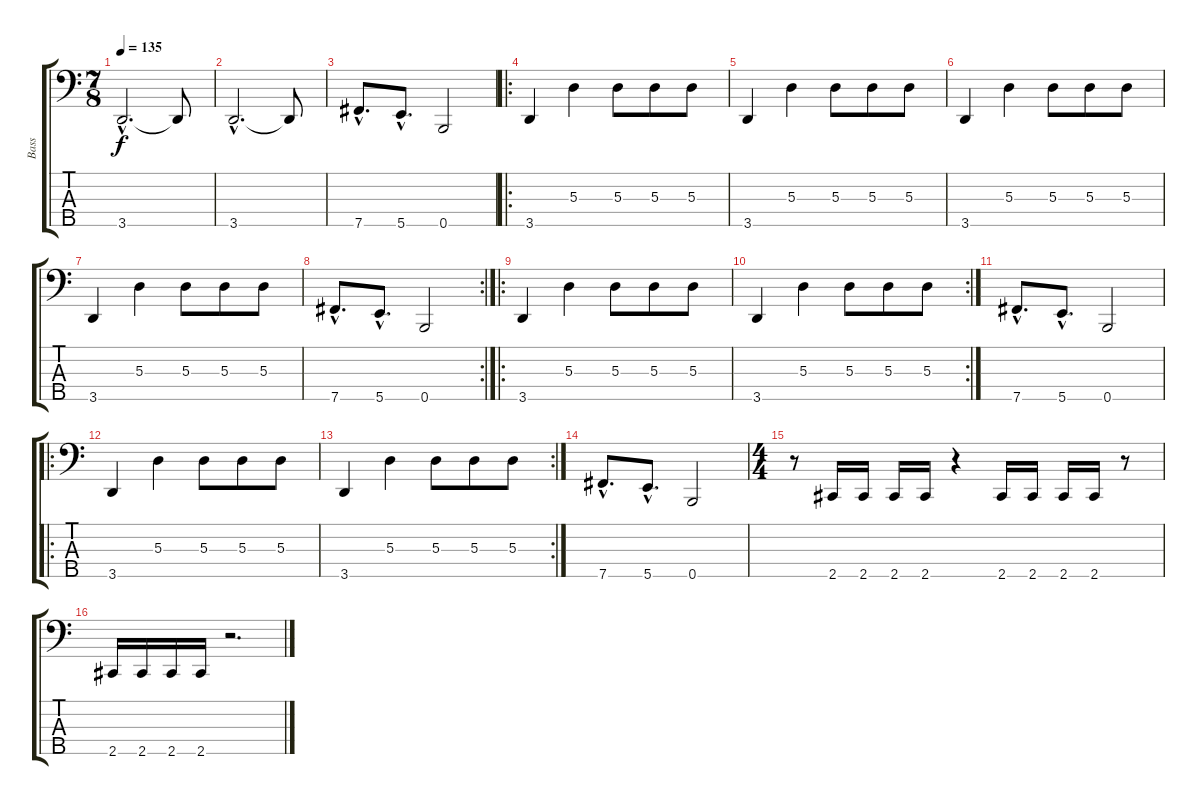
\track ("Bass" "Bass") {instrument electricbassfinger}
\staff {score tabs}
\tuning (G2 D2 A1 E1 B0) {hide}
\ts (7 8)
\tempo 135
\clef f4
\ks c
3.5{hac}.2{d dy f} 3.5{t}.8 |
3.5{hac}.2{d} 3.5{t}.8 |
7.5{hac}.8{d} 5.5{hac}.8{d} 0.5.2 |
\ro
3.5.4 5.3.4 5.3.8 5.3.8 5.3.8 |
3.5.4 5.3.4 5.3.8 5.3.8 5.3.8 |
3.5.4 5.3.4 5.3.8 5.3.8 5.3.8 |
3.5.4 5.3.4 5.3.8 5.3.8 5.3.8 |
\rc 2
7.5{hac}.8{d} 5.5{hac}.8{d} 0.5.2 |
\ro
3.5.4 5.3.4 5.3.8 5.3.8 5.3.8 |
\rc 2
3.5.4 5.3.4 5.3.8 5.3.8 5.3.8 |
7.5{hac}.8{d} 5.5{hac}.8{d} 0.5.2 |
\ro
3.5.4 5.3.4 5.3.8 5.3.8 5.3.8 |
\rc 2
3.5.4 5.3.4 5.3.8 5.3.8 5.3.8 |
7.5{hac}.8{d} 5.5{hac}.8{d} 0.5.2 |
\ts (4 4)
r.8 2.5.16 2.5.16 2.5.16 2.5.16 r.4 2.5.16 2.5.16 2.5.16 2.5.16 r.8 |
2.5.16 2.5.16 2.5.16 2.5.16 r.2{d}
